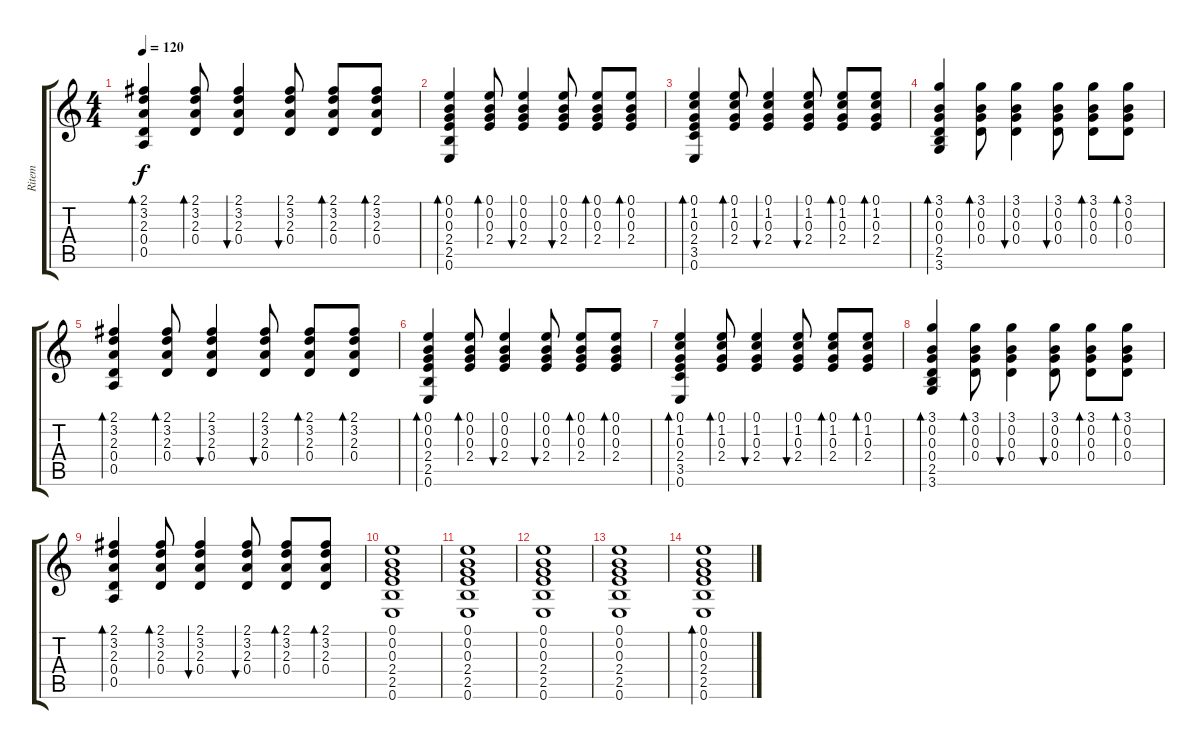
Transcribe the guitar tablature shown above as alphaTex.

\track (" Ritem" " Ritem") {instrument acousticguitarsteel}
\staff {score tabs}
\tuning (E4 B3 G3 D3 A2 E2) {hide}
\ts (4 4)
\tempo 120
\clef g2
\ks c
(2.1 3.2 2.3 0.4 0.5).4{bd 60 dy f} (2.1 3.2 2.3 0.4).8{bd 60} (2.1 3.2 2.3 0.4).4{bu 60} (2.1 3.2 2.3 0.4).8{bu 60} (2.1 3.2 2.3 0.4).8{bd 60} (2.1 3.2 2.3 0.4).8{bd 60} |
(0.1 0.2 0.3 2.4 2.5 0.6).4{bd 60} (0.1 0.2 0.3 2.4).8{bd 60} (0.1 0.2 0.3 2.4).4{bu 60} (0.1 0.2 0.3 2.4).8{bu 60} (0.1 0.2 0.3 2.4).8{bd 60} (0.1 0.2 0.3 2.4).8{bd 60} |
(0.1 1.2 0.3 2.4 3.5 0.6).4{bd 60} (0.1 1.2 0.3 2.4).8{bd 60} (0.1 1.2 0.3 2.4).4{bu 60} (0.1 1.2 0.3 2.4).8{bu 60} (0.1 1.2 0.3 2.4).8{bd 60} (0.1 1.2 0.3 2.4).8{bd 60} |
(3.1 0.2 0.3 0.4 2.5 3.6).4{bd 60} (3.1 0.2 0.3 0.4).8{bd 60} (3.1 0.2 0.3 0.4).4{bu 60} (3.1 0.2 0.3 0.4).8{bu 60} (3.1 0.2 0.3 0.4).8{bd 60} (3.1 0.2 0.3 0.4).8{bd 60} |
(2.1 3.2 2.3 0.4 0.5).4{bd 60} (2.1 3.2 2.3 0.4).8{bd 60} (2.1 3.2 2.3 0.4).4{bu 60} (2.1 3.2 2.3 0.4).8{bu 60} (2.1 3.2 2.3 0.4).8{bd 60} (2.1 3.2 2.3 0.4).8{bd 60} |
(0.1 0.2 0.3 2.4 2.5 0.6).4{bd 60} (0.1 0.2 0.3 2.4).8{bd 60} (0.1 0.2 0.3 2.4).4{bu 60} (0.1 0.2 0.3 2.4).8{bu 60} (0.1 0.2 0.3 2.4).8{bd 60} (0.1 0.2 0.3 2.4).8{bd 60} |
(0.1 1.2 0.3 2.4 3.5 0.6).4{bd 60} (0.1 1.2 0.3 2.4).8{bd 60} (0.1 1.2 0.3 2.4).4{bu 60} (0.1 1.2 0.3 2.4).8{bu 60} (0.1 1.2 0.3 2.4).8{bd 60} (0.1 1.2 0.3 2.4).8{bd 60} |
(3.1 0.2 0.3 0.4 2.5 3.6).4{bd 60} (3.1 0.2 0.3 0.4).8{bd 60} (3.1 0.2 0.3 0.4).4{bu 60} (3.1 0.2 0.3 0.4).8{bu 60} (3.1 0.2 0.3 0.4).8{bd 60} (3.1 0.2 0.3 0.4).8{bd 60} |
(2.1 3.2 2.3 0.4 0.5).4{bd 60} (2.1 3.2 2.3 0.4).8{bd 60} (2.1 3.2 2.3 0.4).4{bu 60} (2.1 3.2 2.3 0.4).8{bu 60} (2.1 3.2 2.3 0.4).8{bd 60} (2.1 3.2 2.3 0.4).8{bd 60} |
(0.1 0.2 0.3 2.4 2.5 0.6).1 |
(0.1 0.2 0.3 2.4 2.5 0.6).1 |
(0.1 0.2 0.3 2.4 2.5 0.6).1 |
(0.1 0.2 0.3 2.4 2.5 0.6).1 |
(0.1 0.2 0.3 2.4 2.5 0.6).1{bd 480}
